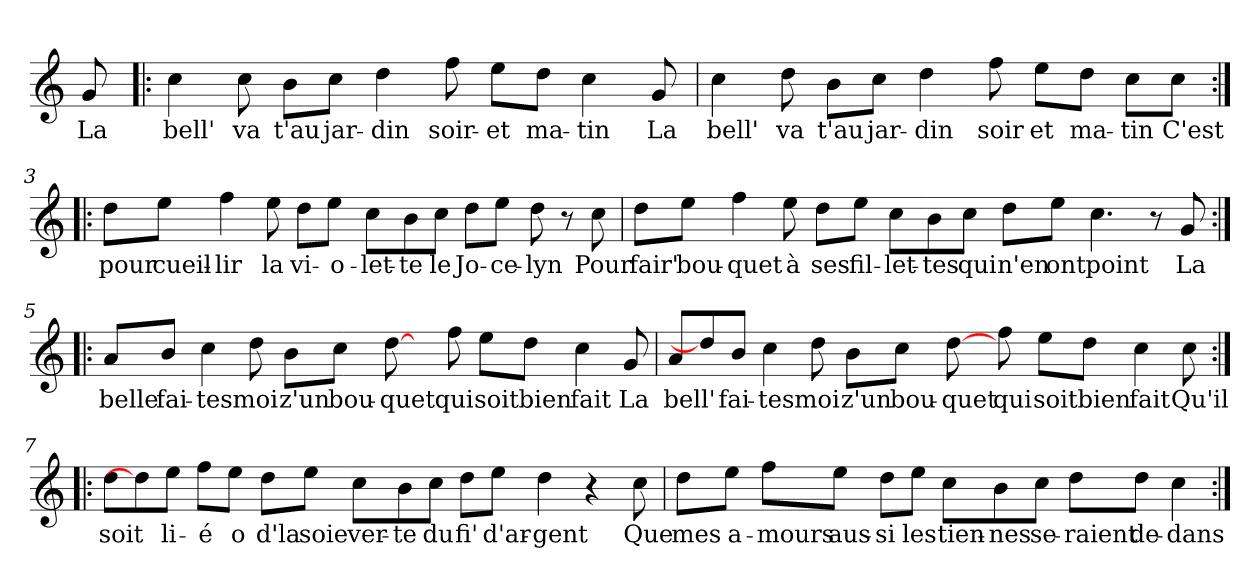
**kern	**text
*part1	*part1
*staff1	*staff1
*clefG2	*
*k[]	*
*C:	*
=	=
!	!LO:LY:b
8g/	La
=1!|:	=1!|:
!	!LO:LY:b
4cc\	bell'
!	!LO:LY:b
8cc\	va
!	!LO:LY:b
8b\L	t'au
!	!LO:LY:b
8cc\J	jar-
!	!LO:LY:b
4dd\	-din
!	!LO:LY:b
8ff\	soir-
!	!LO:LY:b
8ee\L	-et
!	!LO:LY:b
8dd\J	ma-
!	!LO:LY:b
4cc\	-tin
!	!LO:LY:b
8g/	La
=2	=2
!	!LO:LY:b
4cc\	bell'
!	!LO:LY:b
8dd\	va
!	!LO:LY:b
8b\L	t'au
!	!LO:LY:b
8cc\J	jar-
!	!LO:LY:b
4dd\	-din
!	!LO:LY:b
8ff\	soir
!	!LO:LY:b
8ee\L	et
!	!LO:LY:b
8dd\J	ma-
!	!LO:LY:b
8cc\L	-tin
!	!LO:LY:b
8cc\J	C'est
!!LO:LB:g=z
=3:|!|:	=3:|!|:
!	!LO:LY:b
8dd\L	pour
!	!LO:LY:b
8ee\J	cueil-
!	!LO:LY:b
4ff\	-lir
!	!LO:LY:b
8ee\	la
!	!LO:LY:b
8dd\L	vi-
!	!LO:LY:b
8ee\J	-o-
!	!LO:LY:b
8cc\L	-let-
!	!LO:LY:b
8b\	-te
!	!LO:LY:b
8cc\J	le
!	!LO:LY:b
8dd\L	Jo-
!	!LO:LY:b
8ee\J	-ce-
!	!LO:LY:b
8dd\	-lyn
8r	.
!	!LO:LY:b
8cc\	Pour
=4	=4
!	!LO:LY:b
8dd\L	fair'
!	!LO:LY:b
8ee\J	bou-
!	!LO:LY:b
4ff\	-quet
!	!LO:LY:b
8ee\	à
!	!LO:LY:b
8dd\L	ses
!	!LO:LY:b
8ee\J	fil-
!	!LO:LY:b
8cc\L	-let-
!	!LO:LY:b
8b\	-tes
!	!LO:LY:b
8cc\J	qui
!	!LO:LY:b
8dd\L	n'en
!	!LO:LY:b
8ee\J	ont
!	!LO:LY:b
4.cc\	point
8r	.
!	!LO:LY:b
8g/	La
!!LO:LB:g=z
=5:|!|:	=5:|!|:
!	!LO:LY:b
8a/L	belle
!	!LO:LY:b
8b/J	fai-
!	!LO:LY:b
4cc\	-tes
!	!LO:LY:b
8dd\	moi
!	!LO:LY:b
8b\L	z'un
!	!LO:LY:b
8cc\J	bou-
!	!LO:LY:b
[8dd\	-quet
8ryy	.
!	!LO:LY:b
8ff\	qui
!	!LO:LY:b
8ee\L	soit
!	!LO:LY:b
8dd\J	bien
!	!LO:LY:b
4cc\	fait
!	!LO:LY:b
8g/	La
=6	=6
!	!LO:LY:b
8a/L	bell'
8dd\]	.
!	!LO:LY:b
8b/J	fai-
!	!LO:LY:b
4cc\	-tes
!	!LO:LY:b
8dd\	moi
!	!LO:LY:b
8b\L	z'un
!	!LO:LY:b
8cc\J	bou-
!	!LO:LY:b
[8dd\	-quet
!	!LO:LY:b
8ff\	qui
!	!LO:LY:b
8ee\L	soit
!	!LO:LY:b
8dd\J	bien
!	!LO:LY:b
4cc\	fait
!	!LO:LY:b
8cc\	Qu'il
!!LO:LB:g=z
=7:|!|:	=7:|!|:
!	!LO:LY:b
8dd\L	soit
8dd\]	.
!	!LO:LY:b
8ee\J	li-
!	!LO:LY:b
8ff\L	-é
!	!LO:LY:b
8ee\J	o
!	!LO:LY:b
8dd\L	d'la
!	!LO:LY:b
8ee\J	soie
!	!LO:LY:b
8cc\L	ver-
!	!LO:LY:b
8b\	-te
!	!LO:LY:b
8cc\J	du
!	!LO:LY:b
8dd\L	fi'
!	!LO:LY:b
8ee\J	d'ar-
!	!LO:LY:b
4dd\	-gent
4r	.
!	!LO:LY:b
8cc\	Que
=8	=8
!	!LO:LY:b
8dd\L	mes
!	!LO:LY:b
8ee\J	a-
!	!LO:LY:b
8ff\L	-mours
!	!LO:LY:b
8ee\J	aus-
!	!LO:LY:b
8dd\L	-si
!	!LO:LY:b
8ee\J	les
!	!LO:LY:b
8cc\L	tien-
!	!LO:LY:b
8b\	-nes
!	!LO:LY:b
8cc\J	se-
!	!LO:LY:b
8dd\L	-raient
!	!LO:LY:b
8dd\J	de-
!	!LO:LY:b
4cc\	-dans
=:|!	=:|!
*-	*-
